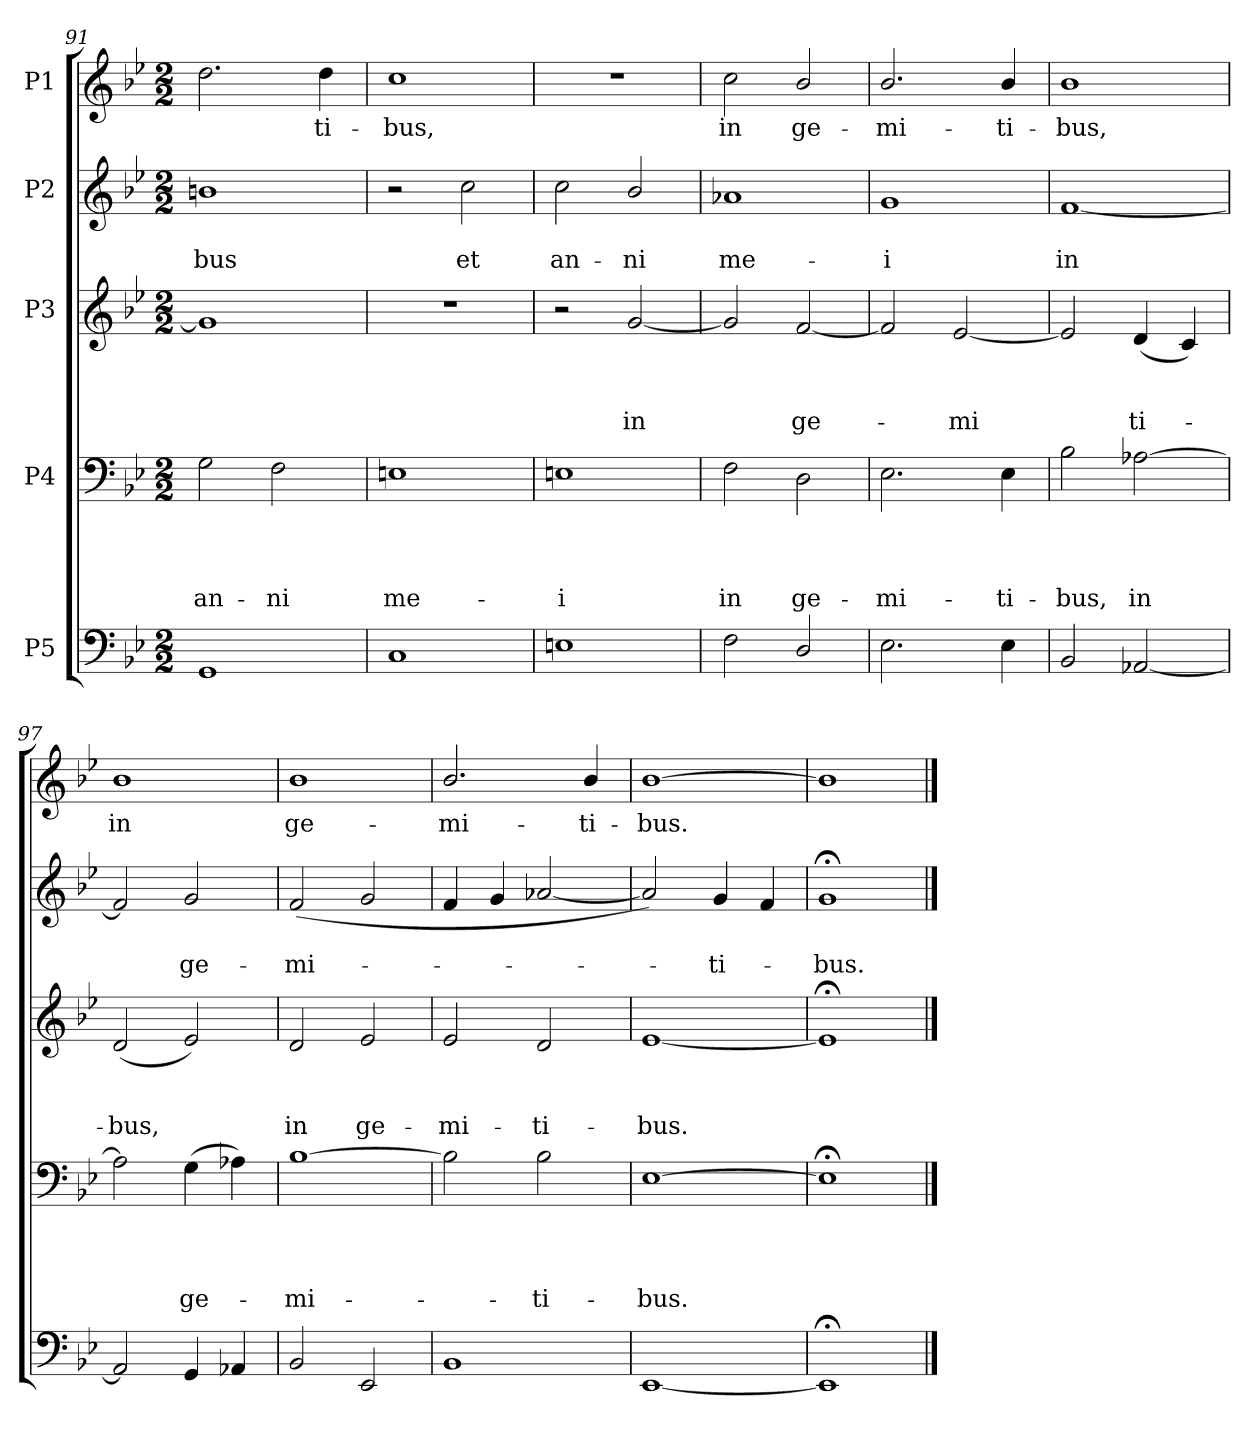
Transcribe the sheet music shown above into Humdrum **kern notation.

**kern	**kern	**text	**text	**text	**text	**kern	**text	**text	**text	**kern	**text	**text	**kern	**text
*part5	*part4	*part4	*part4	*part4	*part4	*part3	*part3	*part3	*part3	*part2	*part2	*part2	*part1	*part1
*staff5	*staff4	*staff4	*staff4	*staff4	*staff4	*staff3	*staff3	*staff3	*staff3	*staff2	*staff2	*staff2	*staff1	*staff1
*I"P5	*I"P4	*	*	*	*	*I"P3	*	*	*	*I"P2	*	*	*I"P1	*
!!LO:LB:g=z
*clefF4	*clefF4	*	*	*	*	*clefG2	*	*	*	*clefG2	*	*	*clefG2	*
*k[b-e-]	*k[b-e-]	*	*	*	*	*k[b-e-]	*	*	*	*k[b-e-]	*	*	*k[b-e-]	*
*B-:	*B-:	*	*	*	*	*B-:	*	*	*	*B-:	*	*	*B-:	*
*M2/2	*M2/2	*	*	*	*	*M2/2	*	*	*	*M2/2	*	*	*M2/2	*
=91	=91	=91	=91	=91	=91	=91	=91	=91	=91	=91	=91	=91	=91	=91
!	!	!	!	!	!LO:LY:b	!	!	!	!	!	!	!LO:LY:b	!	!
1GG	2G\	.	.	.	an-	1g]	.	.	.	1bn	.	-bus	2.dd\	.
!	!	!	!	!	!LO:LY:b	!	!	!	!	!	!	!	!	!
.	2F\	.	.	.	-ni	.	.	.	.	.	.	.	.	.
!	!	!	!	!	!	!	!	!	!	!	!	!	!	!LO:LY:b
.	.	.	.	.	.	.	.	.	.	.	.	.	4dd\	-ti-
=92	=92	=92	=92	=92	=92	=92	=92	=92	=92	=92	=92	=92	=92	=92
!	!	!	!	!	!LO:LY:b	!	!	!	!	!	!	!	!	!LO:LY:b
1C	1En	.	.	.	me-	1r	.	.	.	2r	.	.	1cc	-bus,
!	!	!	!	!	!	!	!	!	!	!	!	!LO:LY:b	!	!
.	.	.	.	.	.	.	.	.	.	2cc\	.	et	.	.
=93	=93	=93	=93	=93	=93	=93	=93	=93	=93	=93	=93	=93	=93	=93
!	!	!	!	!	!LO:LY:b	!	!	!	!	!	!	!LO:LY:b	!	!
1En	1En	.	.	.	-i	2r	.	.	.	2cc\	.	an-	1r	.
!	!	!	!	!	!	!	!	!	!LO:LY:b	!	!	!LO:LY:b	!	!
.	.	.	.	.	.	[<2g/	.	.	in	2b-/	.	-ni	.	.
=94	=94	=94	=94	=94	=94	=94	=94	=94	=94	=94	=94	=94	=94	=94
!	!	!	!	!	!LO:LY:b	!	!	!	!	!	!	!LO:LY:b	!	!LO:LY:b
2F\	2F\	.	.	.	in	2g/]	.	.	.	1a-X	.	me-	2cc\	in
!	!	!	!	!	!LO:LY:b	!	!	!	!LO:LY:b	!	!	!	!	!LO:LY:b
2D/	2D\	.	.	.	ge-	[<2f/	.	.	ge-	.	.	.	2b-/	ge-
=95	=95	=95	=95	=95	=95	=95	=95	=95	=95	=95	=95	=95	=95	=95
!	!	!	!	!	!LO:LY:b	!	!	!	!	!	!	!LO:LY:b	!	!LO:LY:b
2.E-\	2.E-\	.	.	.	-mi-	2f/]	.	.	.	1g	.	-i	2.b-/	-mi-
!	!	!	!	!	!	!	!	!	!LO:LY:b	!	!	!	!	!
.	.	.	.	.	.	[<2e-/	.	.	-mi	.	.	.	.	.
!	!	!	!	!	!LO:LY:b	!	!	!	!	!	!	!	!	!LO:LY:b
4E-\	4E-\	.	.	.	-ti-	.	.	.	.	.	.	.	4b-/	-ti-
=96	=96	=96	=96	=96	=96	=96	=96	=96	=96	=96	=96	=96	=96	=96
!	!	!	!	!	!LO:LY:b	!	!	!	!	!	!	!LO:LY:b	!	!LO:LY:b
2BB-/	2B-\	.	.	.	-bus,	2e-/]	.	.	.	[<1f	.	in	1b-	-bus,
!	!	!	!	!	!LO:LY:b	!	!	!	!LO:LY:b	!	!	!	!	!
[<2AA-X/	[<2A-X\	.	.	.	in	(<4d/	.	.	ti-	.	.	.	.	.
.	.	.	.	.	.	4c/)	.	.	.	.	.	.	.	.
=97	=97	=97	=97	=97	=97	=97	=97	=97	=97	=97	=97	=97	=97	=97
!	!	!	!	!	!	!	!	!	!LO:LY:b	!	!	!	!	!LO:LY:b
2AA-/]	2A-\]	.	.	.	.	(<2d/	.	.	-bus,	2f/]	.	.	1b-	in
!	!	!	!	!	!LO:LY:b	!	!	!	!	!	!	!LO:LY:b	!	!
4GG/	(<4G\	.	.	.	ge-	2e-/)	.	.	.	2g/	.	ge-	.	.
4AA-X/	4A-X\)	.	.	.	.	.	.	.	.	.	.	.	.	.
=98	=98	=98	=98	=98	=98	=98	=98	=98	=98	=98	=98	=98	=98	=98
!	!	!	!	!	!LO:LY:b	!	!	!	!LO:LY:b	!	!	!LO:LY:b	!	!LO:LY:b
2BB-/	[>1B-	.	.	.	-mi-	2d/	.	.	in	(<2f/	.	-mi-	1b-	ge-
!	!	!	!	!	!	!	!	!	!LO:LY:b	!	!	!	!	!
2EE-/	.	.	.	.	.	2e-/	.	.	ge-	2g/	.	.	.	.
=99	=99	=99	=99	=99	=99	=99	=99	=99	=99	=99	=99	=99	=99	=99
!	!	!	!	!	!	!	!	!	!LO:LY:b	!	!	!	!	!LO:LY:b
1BB-	2B-\]	.	.	.	.	2e-/	.	.	-mi-	4f/	.	.	2.b-/	-mi-
.	.	.	.	.	.	.	.	.	.	4g/	.	.	.	.
!	!	!	!	!	!LO:LY:b	!	!	!	!LO:LY:b	!	!	!	!	!
.	2B-\	.	.	.	-ti-	2d/	.	.	-ti-	[<2a-X/	.	.	.	.
!	!	!	!	!	!	!	!	!	!	!	!	!	!	!LO:LY:b
.	.	.	.	.	.	.	.	.	.	.	.	.	4b-/	-ti-
=100	=100	=100	=100	=100	=100	=100	=100	=100	=100	=100	=100	=100	=100	=100
!	!	!	!	!	!LO:LY:b	!	!	!	!LO:LY:b	!	!	!	!	!LO:LY:b
[<1EE-	[>1E-	.	.	.	-bus.	[<1e-	.	.	-bus.	2a-/])	.	.	[<1b-	-bus.
!	!	!	!	!	!	!	!	!	!	!	!	!LO:LY:b	!	!
.	.	.	.	.	.	.	.	.	.	4g/	.	-ti-	.	.
.	.	.	.	.	.	.	.	.	.	4f/	.	.	.	.
=101	=101	=101	=101	=101	=101	=101	=101	=101	=101	=101	=101	=101	=101	=101
!	!	!	!	!	!	!	!	!	!	!	!	!LO:LY:b	!	!
1EE-;]	1E-;<]	.	.	.	.	1e-;]	.	.	.	1g;	.	-bus.	1b-]	.
==	==	==	==	==	==	==	==	==	==	==	==	==	==	==
*-	*-	*-	*-	*-	*-	*-	*-	*-	*-	*-	*-	*-	*-	*-
